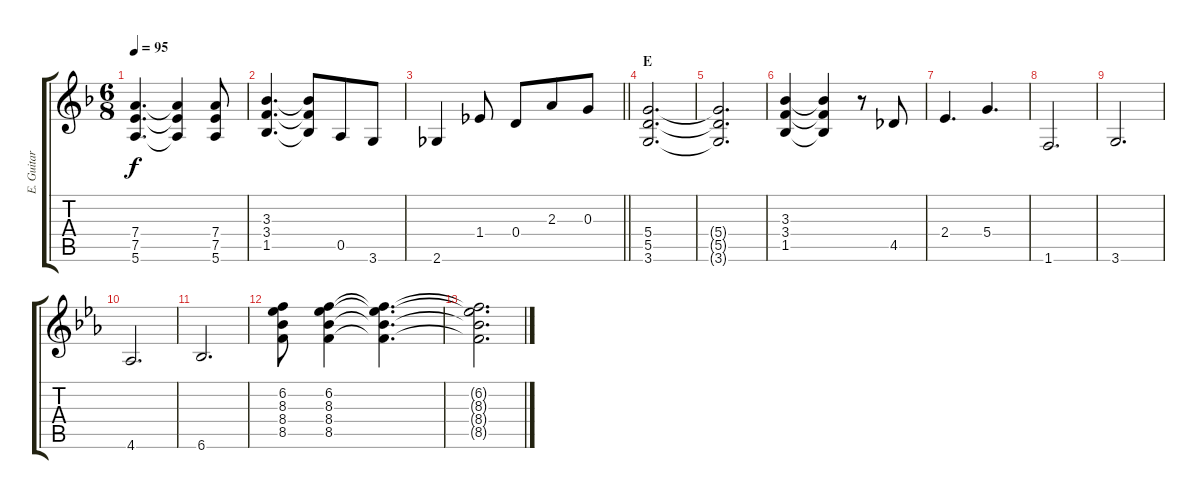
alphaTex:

\track ("E. Guitar I" "E. Guitar ") {instrument electricguitarclean}
\staff {score tabs}
\tuning (E4 B3 G3 D3 A2 E2) {hide}
\ts (6 8)
\tempo 95
\clef g2
\ks f
(7.4 7.5 5.6).4{d dy f} (7.4{t} 7.5{t} 5.6{t}).4 (7.4 7.5 5.6).8 |
(3.3 3.4 1.5).4{d} (3.3{t} 3.4{t} 1.5{t}).8 0.5.8 3.6.8 |
\barLineRight lightlight
2.6.4 1.4.8 0.4.8 2.3.8 0.3.8 |
\section ("" "E")
(5.4 5.5 3.6).2{d} |
(5.4{t} 5.5{t} 3.6{t}).2{d} |
(3.3 3.4 1.5).4 (3.3{t} 3.4{t} 1.5{t}).4 r.8 4.5.8 |
2.4.4{d} 5.4.4{d} |
1.6.2{d} |
3.6.2{d} |
\ks eb
4.6.2{d} |
6.6.2{d} |
(6.2 8.3 8.4 8.5).8 (6.2 8.3 8.4 8.5).4 (6.2{t} 8.3{t} 8.4{t} 8.5{t}).4{d} |
(6.2{t} 8.3{t} 8.4{t} 8.5{t}).2{d}
